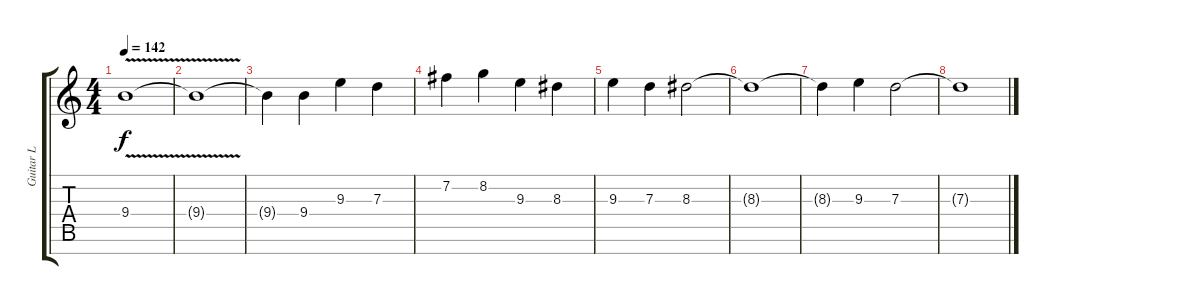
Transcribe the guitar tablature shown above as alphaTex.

\track ("Guitar L" "Guitar L") {instrument distortionguitar}
\staff {score tabs}
\tuning (E4 B3 G3 D3 A2 E2 B1) {hide}
\ts (4 4)
\tempo 142
\clef g2
\ks c
9.4{v}.1{dy f} |
9.4{t}.1 |
9.4{t}.4 9.4.4 9.3.4 7.3.4 |
7.2.4 8.2.4 9.3.4 8.3.4 |
9.3.4 7.3.4 8.3.2 |
8.3{t}.1 |
8.3{t}.4 9.3.4 7.3.2 |
7.3{t}.1
